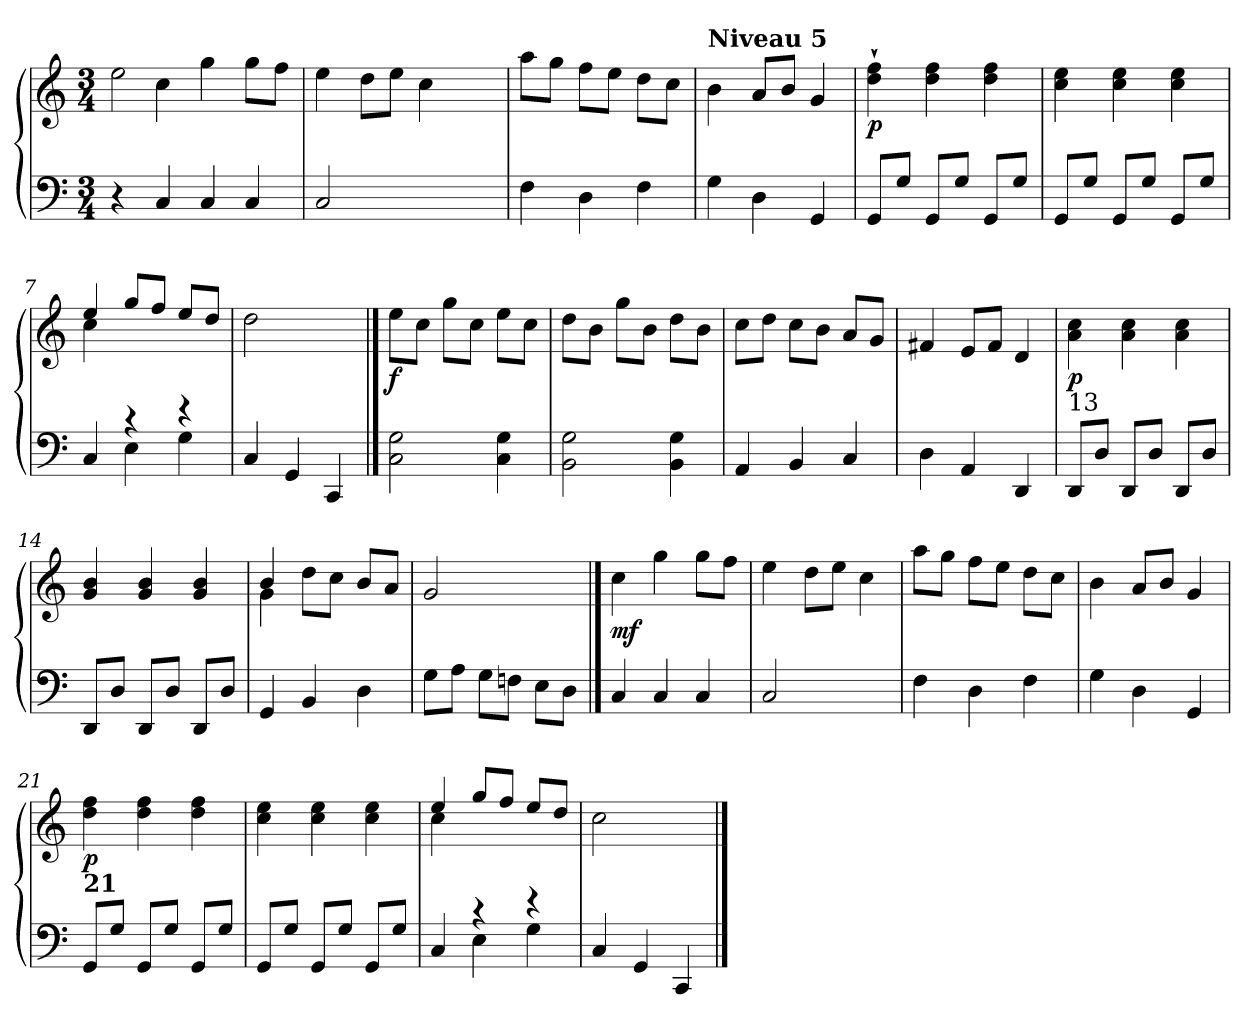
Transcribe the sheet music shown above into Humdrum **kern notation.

**kern	**kern	**dynam
*part1	*part1	*part1
*staff2	*staff1	*staff1/2
*clefF4	*clefG2	*
*k[]	*k[]	*
*M3/4	*M3/4	*
*MM120	*MM120	*
=1	=1	=1
*^	*^	*
4r	4ryy	2ee\	4ryy	.
4ryy	4C/	.	4cc:\	.
4ryy	4C/	4gg\	2ryy	.
4ryy	4C/	8gg\L	.	.
.	.	8ff\J	.	.
*v	*v	*	*	*
*	*v	*v	*
=2	=2	=2
2C/	4ee\	.
.	8dd\L	.
.	8ee\J	.
4ryy	4cc\	.
4ryy	4ryy	.
=3	=3	=3
4F\	8aa\L	.
.	8gg\J	.
4D\	8ff\L	.
.	8ee\J	.
4F\	8dd\L	.
.	8cc\J	.
=4	=4	=4
!	!LO:TX:a:B:t=Niveau 5	!
4G\	4b\	.
4D\	8a/L	.
.	8b/J	.
4GG/	4g/	.
!!LO:LB:g=z
=5	=5	=5
!	!	!LO:DY:b
8GG/L	4dd\` 4ff\`	p
8G/J	.	.
8GG/L	4dd\ 4ff\	.
8G/J	.	.
8GG/L	4dd\ 4ff\	.
8G/J	.	.
=6	=6	=6
8GG/L	4cc\ 4ee\	.
8G/J	.	.
8GG/L	4cc\ 4ee\	.
8G/J	.	.
8GG/L	4cc\ 4ee\	.
8G/J	.	.
=7	=7	=7
*^	*^	*
4ryy	4C/	4ee/	4cc\	.
4r	4E\	8gg/L	2ryy	.
.	.	8ff/J	.	.
4r	4G\	8ee/L	.	.
.	.	8dd/J	.	.
*	*	*v	*v	*
=8	=8	=8	=8
2ryy	4C/	2dd\	.
.	4GG/	.	.
4CC/	4ryy	4ryy	.
!!LO:LB:g=z
==9	==9	==9	==9
!	!	!	!LO:DY:b
*v	*v	*	*
2C\ 2G\	8ee\L	f
.	8cc\J	.
.	8gg\L	.
.	8cc\J	.
4C\ 4G\	8ee\L	.
.	8cc\J	.
=10	=10	=10
2BB\ 2G\	8dd\L	.
.	8b\J	.
.	8gg\L	.
.	8b\J	.
4BB\ 4G\	8dd\L	.
.	8b\J	.
=11	=11	=11
4AA/	8cc\L	.
.	8dd\J	.
4BB/	8cc\L	.
.	8b\J	.
4C/	8a/L	.
.	8g/J	.
=12	=12	=12
4D\	4f#X/	.
4AA/	8e/L	.
.	8f#/J	.
4DD/	4d/	.
!!LO:LB:g=z
=13	=13	=13
!	!LO:TX:b:t=13	!
!	!	!LO:DY:b
8DD/L	4a\ 4cc\	p
8D/J	.	.
8DD/L	4a\ 4cc\	.
8D/J	.	.
8DD/L	4a\ 4cc\	.
8D/J	.	.
=14	=14	=14
8DD/L	4g/ 4b/	.
8D/J	.	.
8DD/L	4g/ 4b/	.
8D/J	.	.
8DD/L	4g/ 4b/	.
8D/J	.	.
=15	=15	=15
*^	*^	*
4ryy	4GG/	4b/	4g\	.
2ryy	4BB/	8dd\L	2ryy	.
.	.	8cc\J	.	.
.	4D\	8b/L	.	.
.	.	8a/J	.	.
*	*	*v	*v	*
=16	=16	=16	=16
2ryy	8G\L	2g/	.
.	8A\J	.	.
.	8G\L	.	.
.	8Fn\J	.	.
8E\L	4ryy	4ryy	.
8D\J	.	.	.
*v	*v	*	*
!!LO:LB:g=z
==17	==17	==17
!	!	!LO:DY:b
4C/	4cc\	mf
4C/	4gg\	.
4C/	8gg\L	.
.	8ff\J	.
=18	=18	=18
2C/	4ee\	.
.	8dd\L	.
.	8ee\J	.
4ryy	4cc\	.
=19	=19	=19
4F\	8aa\L	.
.	8gg\J	.
4D\	8ff\L	.
.	8ee\J	.
4F\	8dd\L	.
.	8cc\J	.
=20	=20	=20
4G\	4b\	.
4D\	8a/L	.
.	8b/J	.
4GG/	4g/	.
!!LO:PB:g=z
=21	=21	=21
!	!LO:TX:b:B:t=21	!
!	!	!LO:DY:b
8GG/L	4dd\ 4ff\	p
8G/J	.	.
8GG/L	4dd\ 4ff\	.
8G/J	.	.
8GG/L	4dd\ 4ff\	.
8G/J	.	.
=22	=22	=22
8GG/L	4cc\ 4ee\	.
8G/J	.	.
8GG/L	4cc\ 4ee\	.
8G/J	.	.
8GG/L	4cc\ 4ee\	.
8G/J	.	.
=23	=23	=23
*^	*^	*
4ryy	4C/	4ee/	4cc\	.
4r	4E\	8gg/L	2ryy	.
.	.	8ff/J	.	.
4r	4G\	8ee/L	.	.
.	.	8dd/J	.	.
*	*	*v	*v	*
=24	=24	=24	=24
2ryy	4C/	2cc\	.
.	4GG/	.	.
4CC/	4ryy	4ryy	.
*v	*v	*	*
==	==	==
*-	*-	*-
